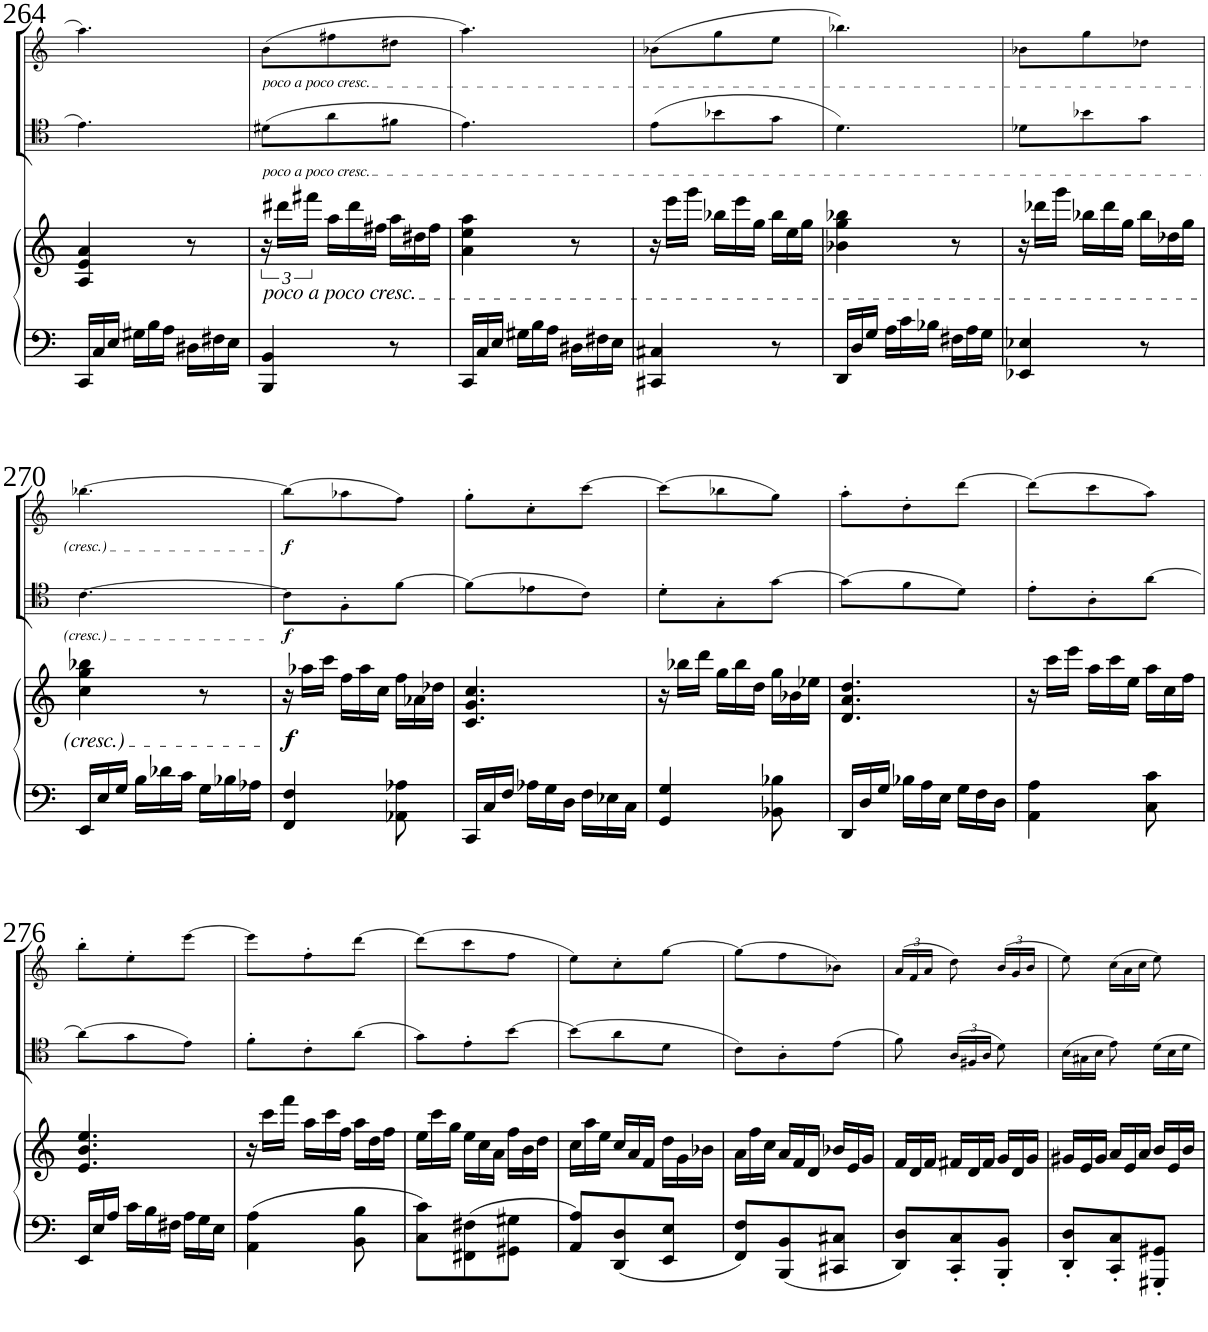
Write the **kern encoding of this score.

**kern	**kern	**dynam	**kern	**dynam	**kern	**dynam
*part3	*part3	*part3	*part2	*part2	*part1	*part1
*staff4	*staff3	*staff3/4	*staff2	*staff2	*staff1	*staff1
*I"Piano	*	*	*I"Cello	*	*I"Violin	*
*I'Pno	*	*	*	*	*I'Vln	*
!!LO:PB:g=z
*clefF4	*clefG2	*	*clefC4	*	*clefG2	*
*k[]	*k[]	*	*k[]	*	*k[]	*
*M3/8	*M3/8	*	*M3/8	*	*M3/8	*
*Xbrackettup	*	*	*	*	*	*
=264	=264	=264	=264	=264	=264	=264
24CC/LL	4A/ 4e/ 4a/	.	4.e\	.	4.aa\	.
24C/	.	.	.	.	.	.
24E/JJ	.	.	.	.	.	.
24G#X\LL	.	.	.	.	.	.
24B\	.	.	.	.	.	.
24A\JJ	.	.	.	.	.	.
24D#X\LL	8r	.	.	.	.	.
24F#X\	.	.	.	.	.	.
24E\JJ	.	.	.	.	.	.
=265	=265	=265	=265	=265	=265	=265
!	!	!	!	!	!LO:TX:b:i:t=poco a poco cresc.	!
!	!	!	!LO:TX:b:i:t=poco a poco cresc.	!	!	!
!	!LO:TX:b:i:t=poco a poco cresc.	!	!	!	!	!
4BBB/ 4BB/	24r	.	(8d#X\L	.	(8b\L	.
.	24ddd#X\LL	.	.	.	.	.
.	24fff#X\JJ	.	.	.	.	.
*	*Xbrackettup	*	*	*	*	*
.	24aa\LL	.	8a\	.	8ff#X\	.
.	24ddd#\	.	.	.	.	.
.	24ff#X\JJ	.	.	.	.	.
8r	24aa\LL	.	8f#X\J	.	8dd#X\J	.
.	24dd#X\	.	.	.	.	.
.	24ff#\JJ	.	.	.	.	.
=266	=266	=266	=266	=266	=266	=266
24CC/LL	4a\ 4ee\ 4aa\	.	4.e\)	.	4.aa\)	.
24C/	.	.	.	.	.	.
24E/JJ	.	.	.	.	.	.
24G#X\LL	.	.	.	.	.	.
24B\	.	.	.	.	.	.
24A\JJ	.	.	.	.	.	.
24D#X\LL	8r	.	.	.	.	.
24F#X\	.	.	.	.	.	.
24E\JJ	.	.	.	.	.	.
=267	=267	=267	=267	=267	=267	=267
*	*brackettup	*	*	*	*	*
4CC#X/ 4C#X/	24r	.	(8e\L	.	(8b-X\L	.
.	24eee\LL	.	.	.	.	.
.	24ggg\JJ	.	.	.	.	.
*	*Xbrackettup	*	*	*	*	*
.	24bb-X\LL	.	8b-X\	.	8gg\	.
.	24eee\	.	.	.	.	.
.	24gg\JJ	.	.	.	.	.
8r	24bb-\LL	.	8g\J	.	8ee\J	.
.	24ee\	.	.	.	.	.
.	24gg\JJ	.	.	.	.	.
=268	=268	=268	=268	=268	=268	=268
24DD/LL	4b-X\ 4gg\ 4bb-X\	.	4.d\)	.	4.bb-X\)	.
24D/	.	.	.	.	.	.
24G/JJ	.	.	.	.	.	.
24A\LL	.	.	.	.	.	.
24c\	.	.	.	.	.	.
24B-X\JJ	.	.	.	.	.	.
24F#X\LL	8r	.	.	.	.	.
24A\	.	.	.	.	.	.
24G\JJ	.	.	.	.	.	.
=269	=269	=269	=269	=269	=269	=269
*	*brackettup	*	*	*	*	*
4EE-X/ 4E-X/	24r	.	8d-X\L	.	8b-X\L	.
.	24ddd-X\LL	.	.	.	.	.
.	24ggg\JJ	.	.	.	.	.
*	*Xbrackettup	*	*	*	*	*
.	24bb-X\LL	.	8b-X\	.	8gg\	.
.	24ddd-\	.	.	.	.	.
.	24gg\JJ	.	.	.	.	.
8r	24bb-\LL	.	8g\J	.	8dd-X\J	.
.	24dd-X\	.	.	.	.	.
.	24gg\JJ	.	.	.	.	.
!!LO:LB:g=z
=270	=270	=270	=270	=270	=270	=270
24EE/LL	4cc\ 4gg\ 4bb-X\	.	[4.c\	.	[4.bb-X\	.
24E/	.	.	.	.	.	.
24G/JJ	.	.	.	.	.	.
24B\LL	.	.	.	.	.	.
24d-X\	.	.	.	.	.	.
24c\JJ	.	.	.	.	.	.
24G\LL	8r	.	.	.	.	.
24B-X\	.	.	.	.	.	.
24A-X\JJ	.	.	.	.	.	.
=271	=271	=271	=271	=271	=271	=271
*	*brackettup	*	*	*	*	*
!	!	!LO:DY:b	!	!LO:DY:b	!	!LO:DY:b
4FF/ 4F/	24r	f	8c\L]	f	(8bb-\L]	f
.	24aa-X\LL	.	.	.	.	.
.	24ccc\JJ	.	.	.	.	.
*	*Xbrackettup	*	*	*	*	*
.	24ff\LL	.	8F'\	.	8aa-X\	.
.	24aa-\	.	.	.	.	.
.	24cc\JJ	.	.	.	.	.
8AA-X\ 8A-X\	24ff\LL	.	[8f\J	.	8ff\J)	.
.	24a-X\	.	.	.	.	.
.	24dd-X\JJ	.	.	.	.	.
=272	=272	=272	=272	=272	=272	=272
24CC/LL	4.c/ 4.g/ 4.cc/	.	(8f\L]	.	8gg'\L	.
24C/	.	.	.	.	.	.
24F/JJ	.	.	.	.	.	.
24A-X\LL	.	.	8e-X\	.	8cc'\	.
24G\	.	.	.	.	.	.
24D\JJ	.	.	.	.	.	.
24F\LL	.	.	8c\J)	.	[8ccc\J	.
24E-X\	.	.	.	.	.	.
24C\JJ	.	.	.	.	.	.
=273	=273	=273	=273	=273	=273	=273
*	*brackettup	*	*	*	*	*
4GG/ 4G/	24r	.	8d'\L	.	(8ccc\L]	.
.	24bb-X\LL	.	.	.	.	.
.	24ddd\JJ	.	.	.	.	.
*	*Xbrackettup	*	*	*	*	*
.	24gg\LL	.	8G'\	.	8bb-X\	.
.	24bb-\	.	.	.	.	.
.	24dd\JJ	.	.	.	.	.
8BB-X\ 8B-X\	24gg\LL	.	[8g\J	.	8gg\J)	.
.	24b-X\	.	.	.	.	.
.	24ee-X\JJ	.	.	.	.	.
=274	=274	=274	=274	=274	=274	=274
24DD/LL	4.d/ 4.a/ 4.dd/	.	(8g\L]	.	8aa'\L	.
24D/	.	.	.	.	.	.
24G/JJ	.	.	.	.	.	.
24B-X\LL	.	.	8f\	.	8dd'\	.
24A\	.	.	.	.	.	.
24E\JJ	.	.	.	.	.	.
24G\LL	.	.	8d\J)	.	[8ddd\J	.
24F\	.	.	.	.	.	.
24D\JJ	.	.	.	.	.	.
=275	=275	=275	=275	=275	=275	=275
*	*brackettup	*	*	*	*	*
4AA\ 4A\	24r	.	8e'\L	.	(8ddd\L]	.
.	24ccc\LL	.	.	.	.	.
.	24eee\JJ	.	.	.	.	.
*	*Xbrackettup	*	*	*	*	*
.	24aa\LL	.	8A'\	.	8ccc\	.
.	24ccc\	.	.	.	.	.
.	24ee\JJ	.	.	.	.	.
8C\ 8c\	24aa\LL	.	[8a\J	.	8aa\J)	.
.	24cc\	.	.	.	.	.
.	24ff\JJ	.	.	.	.	.
!!LO:LB:g=z
=276	=276	=276	=276	=276	=276	=276
24EE/LL	4.e/ 4.b/ 4.ee/	.	(8a\L]	.	8bb'\L	.
24E/	.	.	.	.	.	.
24A/JJ	.	.	.	.	.	.
24c\LL	.	.	8g\	.	8ee'\	.
24B\	.	.	.	.	.	.
24F#X\JJ	.	.	.	.	.	.
24A\LL	.	.	8e\J)	.	[8eee\J	.
24G\	.	.	.	.	.	.
24E\JJ	.	.	.	.	.	.
=277	=277	=277	=277	=277	=277	=277
*	*brackettup	*	*	*	*	*
4AA\ 4A\	24r	.	8f'\L	.	8eee\L]	.
.	24ccc\LL	.	.	.	.	.
.	24fff\JJ	.	.	.	.	.
*	*Xbrackettup	*	*	*	*	*
.	24aa\LL	.	8c'\	.	8ff'\	.
.	24ccc\	.	.	.	.	.
.	24ff\JJ	.	.	.	.	.
8BB\ 8B\	24aa\LL	.	(8a\J	.	[8ddd\J	.
.	24dd\	.	.	.	.	.
.	24ff\JJ	.	.	.	.	.
=278	=278	=278	=278	=278	=278	=278
8C\ 8c\L	24ee\LL	.	8g'\L)	.	(8ddd\L]	.
.	24ccc\	.	.	.	.	.
.	24gg\JJ	.	.	.	.	.
8FF#X\ 8F#X\	24ee\LL	.	8e'\	.	8ccc\	.
.	24cc\	.	.	.	.	.
.	24a\JJ	.	.	.	.	.
8GG#X\ 8G#X\J	24ff\LL	.	[8b\J	.	8ff\J	.
.	24b\	.	.	.	.	.
.	24dd\JJ	.	.	.	.	.
=279	=279	=279	=279	=279	=279	=279
8AA/ 8A/L	24cc\LL	.	(8b\L]	.	8ee'\L)	.
.	24aa\	.	.	.	.	.
.	24ee\JJ	.	.	.	.	.
8DD/ 8D/	24cc/LL	.	8a\	.	8cc'\	.
.	24a/	.	.	.	.	.
.	24f/JJ	.	.	.	.	.
8EE/ 8E/J	24dd\LL	.	8d\J	.	[8gg\J	.
.	24g\	.	.	.	.	.
.	24b-X\JJ	.	.	.	.	.
=280	=280	=280	=280	=280	=280	=280
8FF/ 8F/L	24a\LL	.	8c'\L)	.	(8gg\L]	.
.	24ff\	.	.	.	.	.
.	24cc\JJ	.	.	.	.	.
8BBB/ 8BB/	24a/LL	.	8A'\	.	8ff\	.
.	24f/	.	.	.	.	.
.	24d/JJ	.	.	.	.	.
8CC#X/ 8C#X/J	24b-X/LL	.	(8e\J	.	8b-X\J)	.
.	24e/	.	.	.	.	.
.	24g/JJ	.	.	.	.	.
=281	=281	=281	=281	=281	=281	=281
*	*	*	*	*	*Xbrackettup	*
8DD/' 8D/'L	24f/LL	.	8f'\)	.	(24a/LL	.
.	24d/	.	.	.	24f/	.
.	24f/JJ	.	.	.	24a/JJ	.
*	*	*	*Xbrackettup	*	*	*
8CC/' 8C/'	24f#X/LL	.	(24A/LL	.	8dd'\)	.
.	24d/	.	24F#X/	.	.	.
.	24f#/JJ	.	24A/JJ	.	.	.
8BBB/' 8BB/'J	24g/LL	.	8d'\)	.	(24b/LL	.
.	24d/	.	.	.	24g/	.
.	24g/JJ	.	.	.	24b/JJ	.
=282	=282	=282	=282	=282	=282	=282
8DD/' 8D/'L	24g#X/LL	.	(24B\LL	.	8ee'\)	.
.	24e/	.	24G#X\	.	.	.
.	24g#/JJ	.	24B\JJ	.	.	.
8CC/' 8C/'	24a/LL	.	8e'\)	.	(24cc\LL	.
.	24e/	.	.	.	24a\	.
.	24a/JJ	.	.	.	24cc\JJ	.
8GGG#X/' 8GG#X/'J	24b/LL	.	24d\LL	.	8ee'\)	.
.	24e/	.	24B\	.	.	.
.	24b/JJ	.	24d\JJ	.	.	.
=	=	=	=	=	=	=
*-	*-	*-	*-	*-	*-	*-
